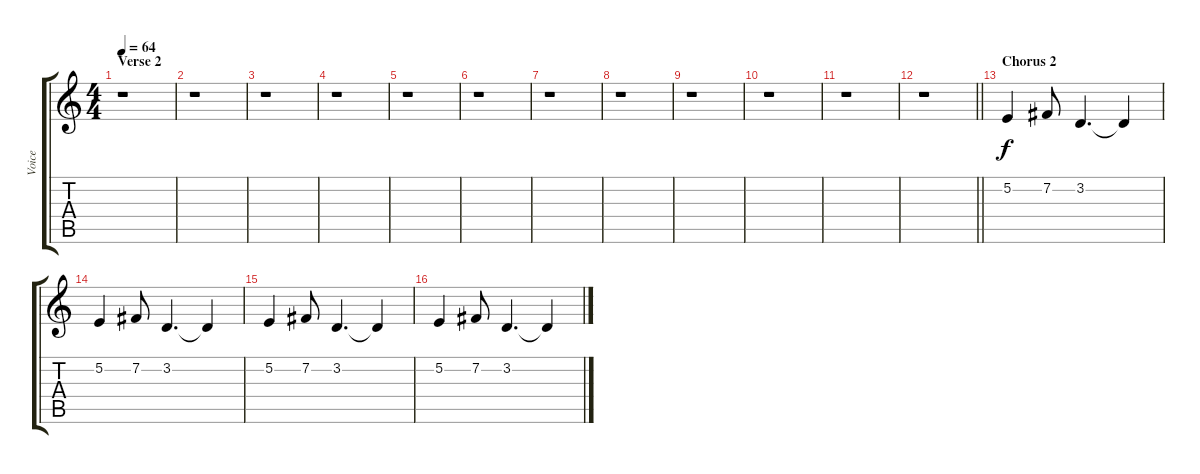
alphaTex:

\track ("Voice" "Voice") {instrument oboe}
\staff {score tabs}
\tuning (E4 B3 G3 D3 A2 E2) {hide}
\ts (4 4)
\section ("" "Verse 2")
\tempo 64
\clef g2
\ks c
r.1{dy f} |
r.1 |
r.1 |
r.1 |
r.1 |
r.1 |
r.1 |
r.1 |
r.1 |
r.1 |
r.1 |
\barLineRight lightlight
r.1 |
\section ("" "Chorus 2")
5.2.4{volume 13} 7.2.8 3.2.4{d volume 10} 3.2{t}.4 |
5.2.4{volume 13} 7.2.8 3.2.4{d volume 10} 3.2{t}.4 |
5.2.4{volume 13} 7.2.8 3.2.4{d volume 10} 3.2{t}.4 |
5.2.4{volume 13} 7.2.8 3.2.4{d volume 10} 3.2{t}.4
